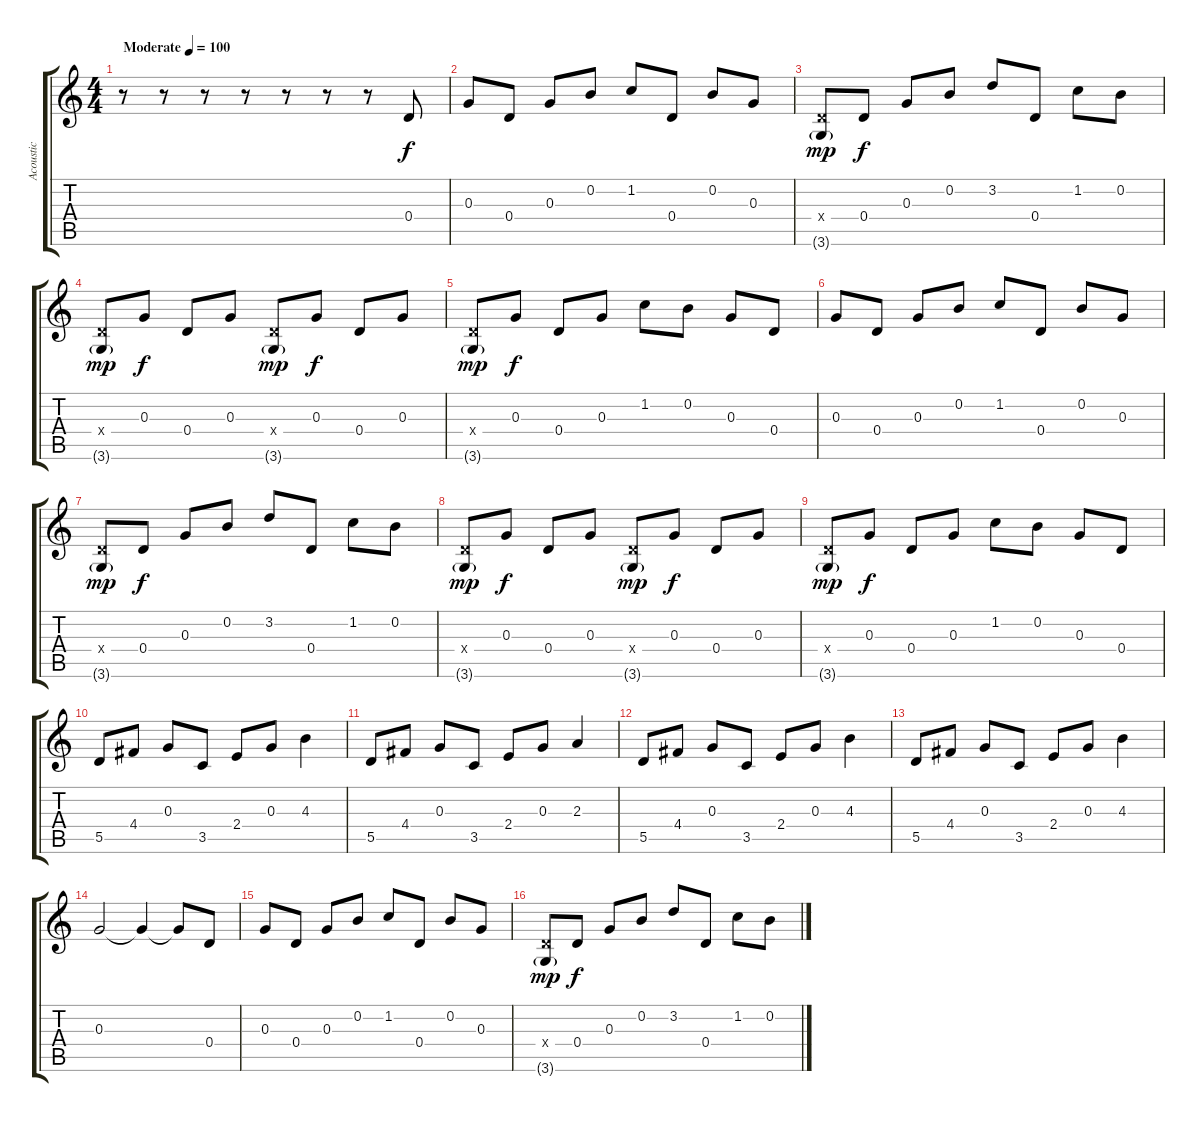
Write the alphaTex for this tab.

\track ("Acoustic" "Acoustic") {instrument acousticguitarsteel}
\staff {score tabs}
\tuning (E4 B3 G3 D3 A2 E2) {hide}
\ts (4 4)
\tempo (100 "Moderate")
\clef g2
\ks c
r.8{dy f instrument acousticguitarsteel} r.8 r.8 r.8 r.8 r.8 r.8 0.4.8 |
0.3.8 0.4.8 0.3.8 0.2.8 1.2.8 0.4.8 0.2.8 0.3.8 |
(0.4{x} 3.6{g}).8{dy mp} 0.4.8{dy f} 0.3.8 0.2.8 3.2.8 0.4.8 1.2.8 0.2.8 |
(0.4{x} 3.6{g}).8{dy mp} 0.3.8{dy f} 0.4.8 0.3.8 (0.4{x} 3.6{g}).8{dy mp} 0.3.8{dy f} 0.4.8 0.3.8 |
(0.4{x} 3.6{g}).8{dy mp} 0.3.8{dy f} 0.4.8 0.3.8 1.2.8 0.2.8 0.3.8 0.4.8 |
0.3.8 0.4.8 0.3.8 0.2.8 1.2.8 0.4.8 0.2.8 0.3.8 |
(0.4{x} 3.6{g}).8{dy mp} 0.4.8{dy f} 0.3.8 0.2.8 3.2.8 0.4.8 1.2.8 0.2.8 |
(0.4{x} 3.6{g}).8{dy mp} 0.3.8{dy f} 0.4.8 0.3.8 (0.4{x} 3.6{g}).8{dy mp} 0.3.8{dy f} 0.4.8 0.3.8 |
(0.4{x} 3.6{g}).8{dy mp} 0.3.8{dy f} 0.4.8 0.3.8 1.2.8 0.2.8 0.3.8 0.4.8 |
5.5.8 4.4.8 0.3.8 3.5.8 2.4.8 0.3.8 4.3.4 |
5.5.8 4.4.8 0.3.8 3.5.8 2.4.8 0.3.8 2.3.4 |
5.5.8 4.4.8 0.3.8 3.5.8 2.4.8 0.3.8 4.3.4 |
5.5.8 4.4.8 0.3.8 3.5.8 2.4.8 0.3.8 4.3.4 |
0.3.2 0.3{t}.4 0.3{t}.8 0.4.8 |
0.3.8 0.4.8 0.3.8 0.2.8 1.2.8 0.4.8 0.2.8 0.3.8 |
(0.4{x} 3.6{g}).8{dy mp} 0.4.8{dy f} 0.3.8 0.2.8 3.2.8 0.4.8 1.2.8 0.2.8
